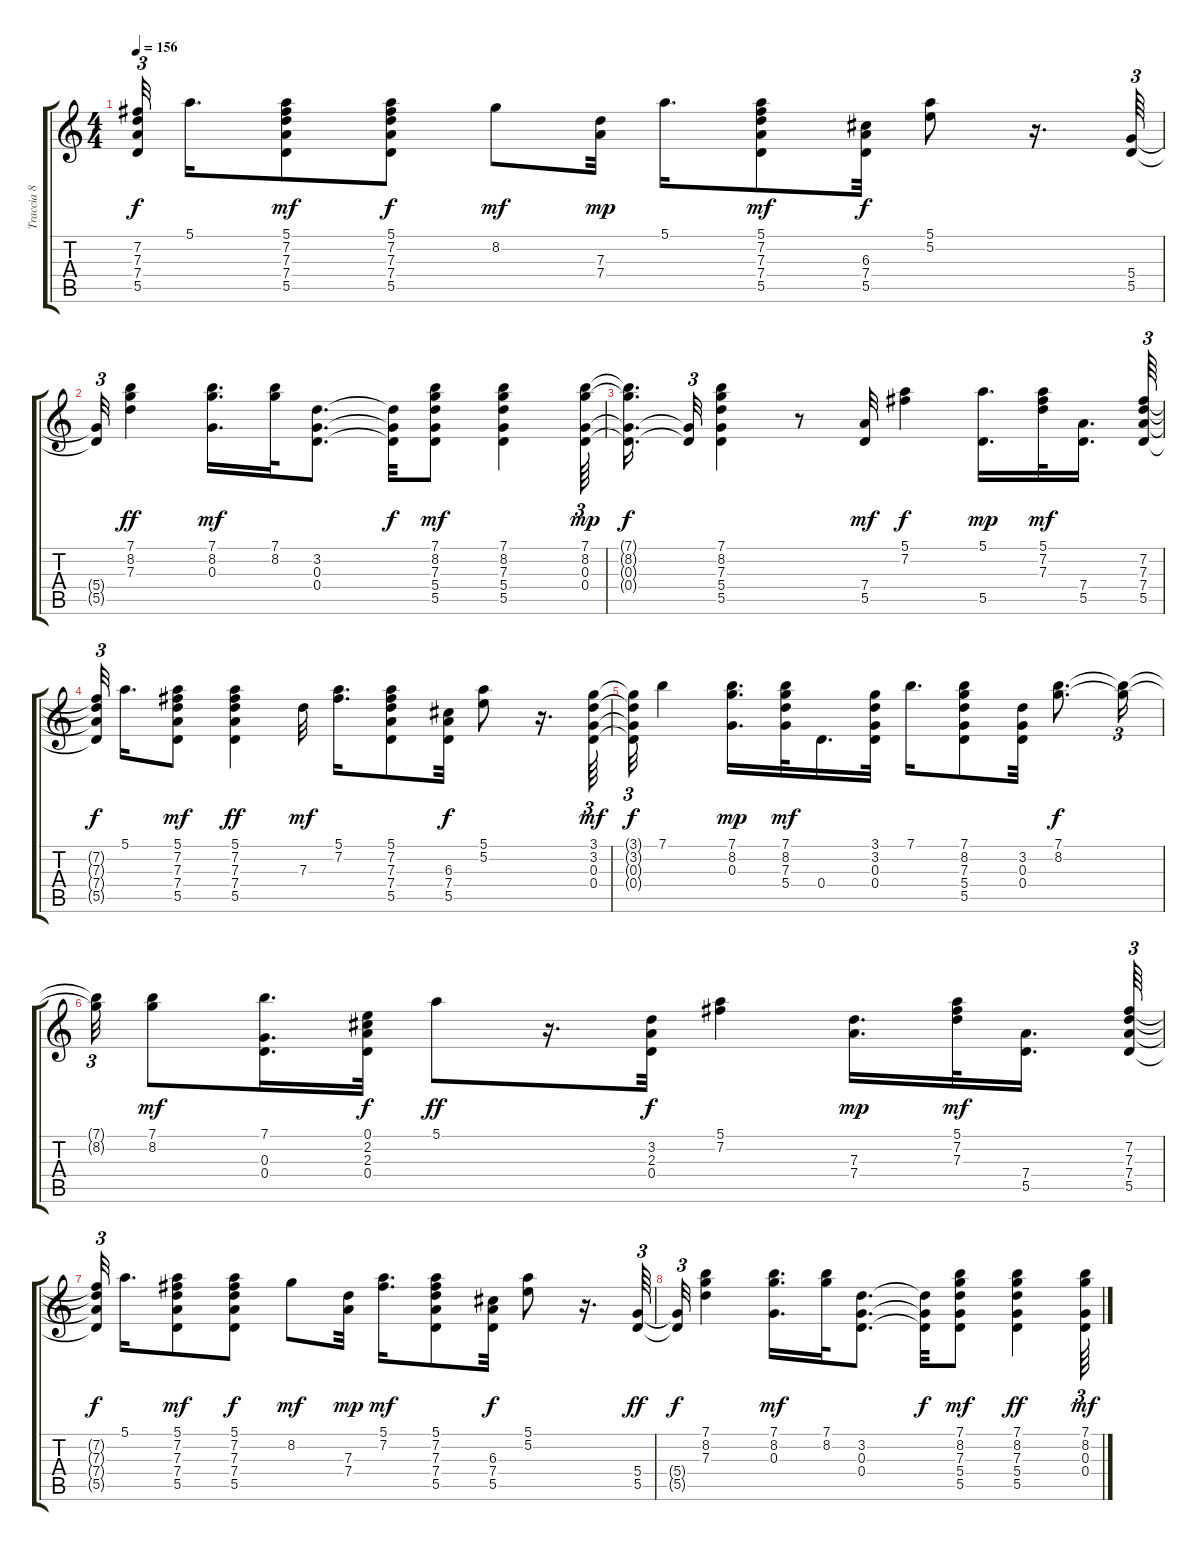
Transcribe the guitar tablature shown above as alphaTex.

\track ("Traccia 8" "Traccia 8") {instrument acousticguitarnylon}
\staff {score tabs}
\tuning (E4 B3 G3 D3 A2 E2) {hide}
\ts (4 4)
\tempo 156
\clef g2
\ks c
(7.2{t} 7.3{t} 7.4{t} 5.5{t}).32{tu (3 2) dy f beam splitsecondary} 5.1.16{d} (5.1 7.2 7.3 7.4 5.5).8{dy mf} (5.1 7.2 7.3 7.4 5.5).8{dy f} 8.2.8{dy mf} (7.3 7.4).32{dy mp} 5.1.16{d} (5.1 7.2 7.3 7.4 5.5).8{dy mf} (6.3 7.4 5.5).32{dy f} (5.1 5.2).8 r.16{d} (5.4 5.5).64{tu (3 2)} |
(5.4{t} 5.5{t}).32{tu (3 2)} (7.1 8.2 7.3).4{dy ff} (7.1 8.2 0.3).16{d dy mf} (7.1 8.2).32 (3.2 0.3 0.4).8{d} (3.2{t} 0.3{t} 0.4{t}).32{dy f} (7.1 8.2 7.3 5.4 5.5).8{dy mf} (7.1 8.2 7.3 5.4 5.5).4 (7.1 8.2 0.3 0.4).64{tu (3 2) dy mp} |
(7.1{t} 8.2{t} 0.3{t} 0.4{t}).16{d dy f} (0.3{t} 0.4{t}).32{tu (3 2)} (7.1 8.2 7.3 5.4 5.5).4 r.8 (7.4 5.5).32{dy mf} (5.1 7.2).4{dy f} (5.1 5.5).16{d dy mp} (5.1 7.2 7.3).32{dy mf} (7.4 5.5).16{d beam splitsecondary} (7.2 7.3 7.4 5.5).64{tu (3 2)} |
(7.2{t} 7.3{t} 7.4{t} 5.5{t}).32{tu (3 2) dy f beam splitsecondary} 5.1.16{d} (5.1 7.2 7.3 7.4 5.5).8{dy mf} (5.1 7.2 7.3 7.4 5.5).4{dy ff} 7.3.32{dy mf} (5.1 7.2).16{d} (5.1 7.2 7.3 7.4 5.5).8 (6.3 7.4 5.5).32{dy f} (5.1 5.2).8 r.16{d} (3.1 3.2 0.3 0.4).64{tu (3 2) dy mf} |
(3.1{t} 3.2{t} 0.3{t} 0.4{t}).32{tu (3 2) dy f} 7.1.4 (7.1 8.2 0.3).16{d dy mp} (7.1 8.2 7.3 5.4).32{dy mf} 0.4.16{d} (3.1 3.2 0.3 0.4).32 7.1.16{d} (7.1 8.2 7.3 5.4 5.5).8 (3.2 0.3 0.4).32 (7.1 8.2).8{d dy f} (7.1{t} 8.2{t}).16{tu (3 2)} |
(7.1{t} 8.2{t}).32{tu (3 2)} (7.1 8.2).8{dy mf} (7.1 0.3 0.4).16{d} (0.1 2.2 2.3 0.4).32{dy f} 5.1.8{dy ff} r.16{d} (3.2 2.3 0.4).32{dy f} (5.1 7.2).4 (7.3 7.4).16{d dy mp} (5.1 7.2 7.3).32{dy mf} (7.4 5.5).16{d beam splitsecondary} (7.2 7.3 7.4 5.5).64{tu (3 2)} |
(7.2{t} 7.3{t} 7.4{t} 5.5{t}).32{tu (3 2) dy f beam splitsecondary} 5.1.16{d} (5.1 7.2 7.3 7.4 5.5).8{dy mf} (5.1 7.2 7.3 7.4 5.5).8{dy f} 8.2.8{dy mf} (7.3 7.4).32{dy mp} (5.1 7.2).16{d dy mf} (5.1 7.2 7.3 7.4 5.5).8 (6.3 7.4 5.5).32{dy f} (5.1 5.2).8 r.16{d} (5.4 5.5).64{tu (3 2) dy ff} |
(5.4{t} 5.5{t}).32{tu (3 2) dy f} (7.1 8.2 7.3).4 (7.1 8.2 0.3).16{d dy mf} (7.1 8.2).32 (3.2 0.3 0.4).8{d} (3.2{t} 0.3{t} 0.4{t}).32{dy f} (7.1 8.2 7.3 5.4 5.5).8{dy mf} (7.1 8.2 7.3 5.4 5.5).4{dy ff} (7.1 8.2 0.3 0.4).64{tu (3 2) dy mf}
